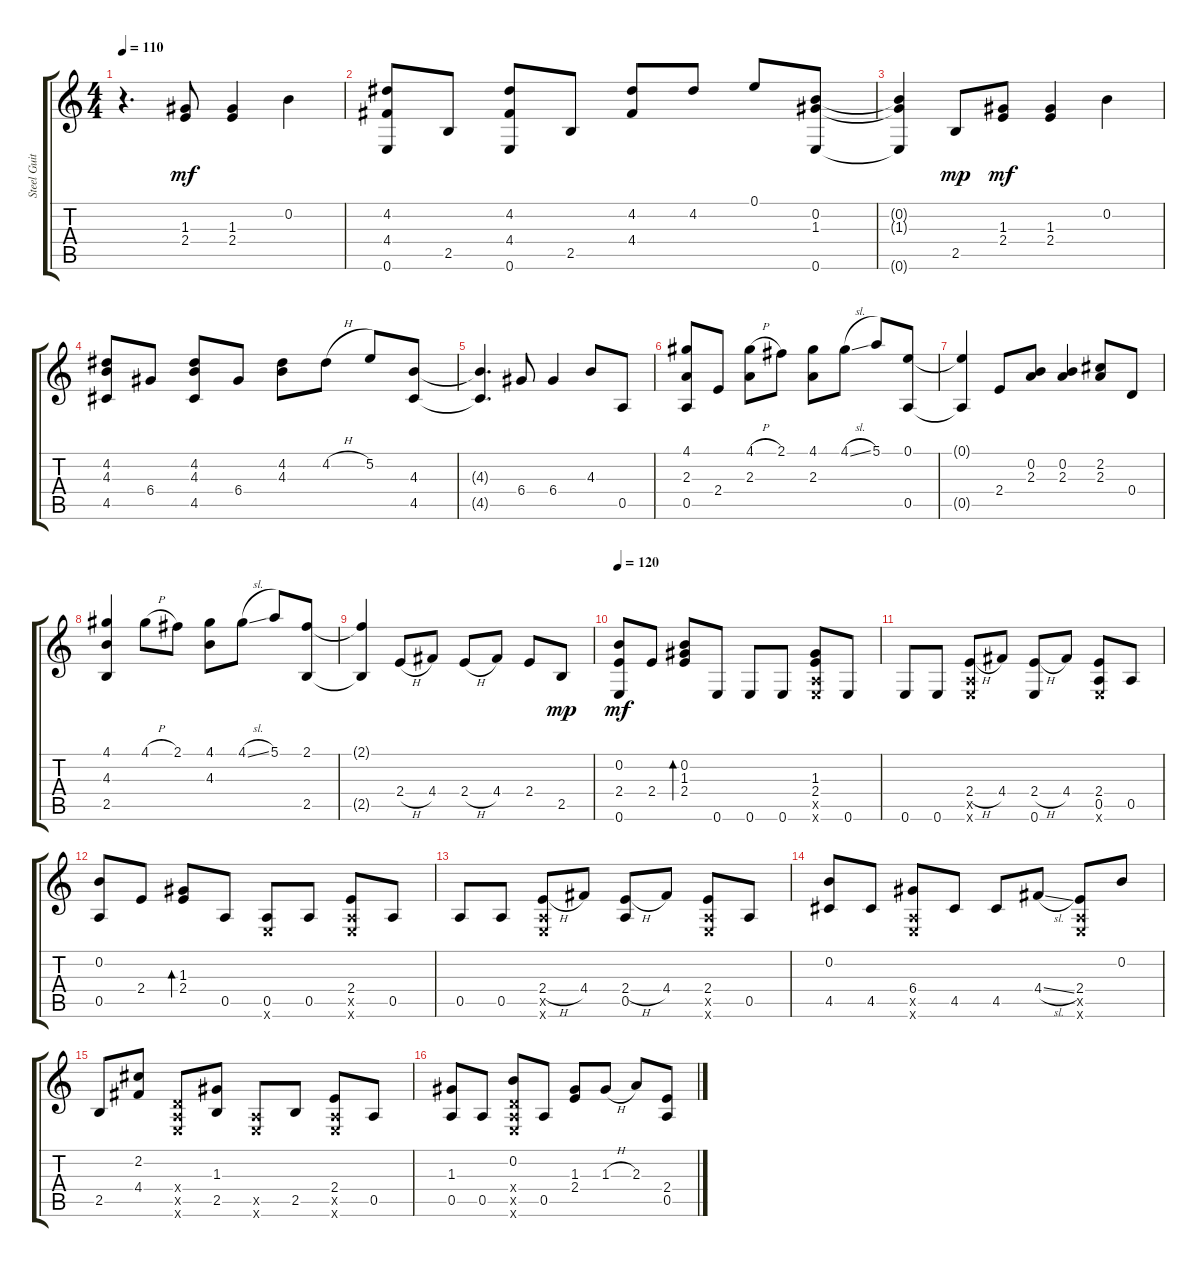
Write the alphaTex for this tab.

\track ("Steel Guitar" "Steel Guit") {instrument acousticguitarsteel}
\staff {score tabs}
\tuning (E4 B3 G3 D3 A2 E2) {hide}
\ts (4 4)
\tempo 110
\clef g2
\ks c
r.4{d dy mf instrument acousticguitarsteel} (1.3 2.4).8 (1.3 2.4).4 0.2.4 |
(4.2 4.4 0.6).8 2.5.8 (4.2 4.4 0.6).8 2.5.8 (4.2 4.4).8 4.2.8 0.1.8 (0.2 1.3 0.6).8 |
(0.2{t} 1.3{t} 0.6{t}).4 2.5.8{dy mp} (1.3 2.4).8{dy mf} (1.3 2.4).4 0.2.4 |
(4.2 4.3 4.5).8 6.4.8 (4.2 4.3 4.5).8 6.4.8 (4.2 4.3).8 4.2{h}.8 5.2.8 (4.3 4.5).8 |
(4.3{t} 4.5{t}).4{d} 6.4.8 6.4.4 4.3.8 0.5.8 |
(4.1 2.3 0.5).8 2.4.8 (4.1{h} 2.3).8 2.1.8 (4.1 2.3).8 4.1{sl}.8 5.1.8 (0.1 0.5).8 |
(0.1{t} 0.5{t}).4 2.4.8 (0.2 2.3).8 (0.2 2.3).4 (2.2 2.3).8 0.4.8 |
(4.1 4.3 2.5).4 4.1{h}.8 2.1.8 (4.1 4.3).8 4.1{sl}.8 5.1.8 (2.1 2.5).8 |
(2.1{t} 2.5{t}).4 2.4{h}.8 4.4.8 2.4{h}.8 4.4.8 2.4.8 2.5.8{dy mp} |
\tempo 120
(0.2 2.4 0.6).8{dy mf} 2.4.8 (0.2 1.3 2.4).8{bd 30} 0.6.8 0.6.8 0.6.8 (1.3 2.4 0.5{x} 0.6{x}).8 0.6.8 |
0.6.8 0.6.8 (2.4{h} 0.5{x} 0.6{x}).8 4.4.8 (2.4{h} 0.6).8 4.4.8 (2.4 0.5 0.6{x}).8 0.5.8 |
(0.2 0.5).8 2.4.8 (1.3 2.4).8{bd 30} 0.5.8 (0.5 0.6{x}).8 0.5.8 (2.4 0.5{x} 0.6{x}).8 0.5.8 |
0.5.8 0.5.8 (2.4{h} 0.5{x} 0.6{x}).8 4.4.8 (2.4{h} 0.5).8 4.4.8 (2.4 0.5{x} 0.6{x}).8 0.5.8 |
(0.2 4.5).8 4.5.8 (6.4 0.5{x} 0.6{x}).8 4.5.8 4.5.8 4.4{sl}.8 (2.4 0.5{x} 0.6{x}).8 0.2.8 |
2.5.8 (2.2 4.4).8 (0.4{x} 0.5{x} 0.6{x}).8 (1.3 2.5).8 (0.5{x} 0.6{x}).8 2.5.8 (2.4 0.5{x} 0.6{x}).8 0.5.8 |
(1.3 0.5).8 0.5.8 (0.2 0.4{x} 0.5{x} 0.6{x}).8 0.5.8 (1.3 2.4).8 1.3{h}.8 2.3.8 (2.4 0.5).8
